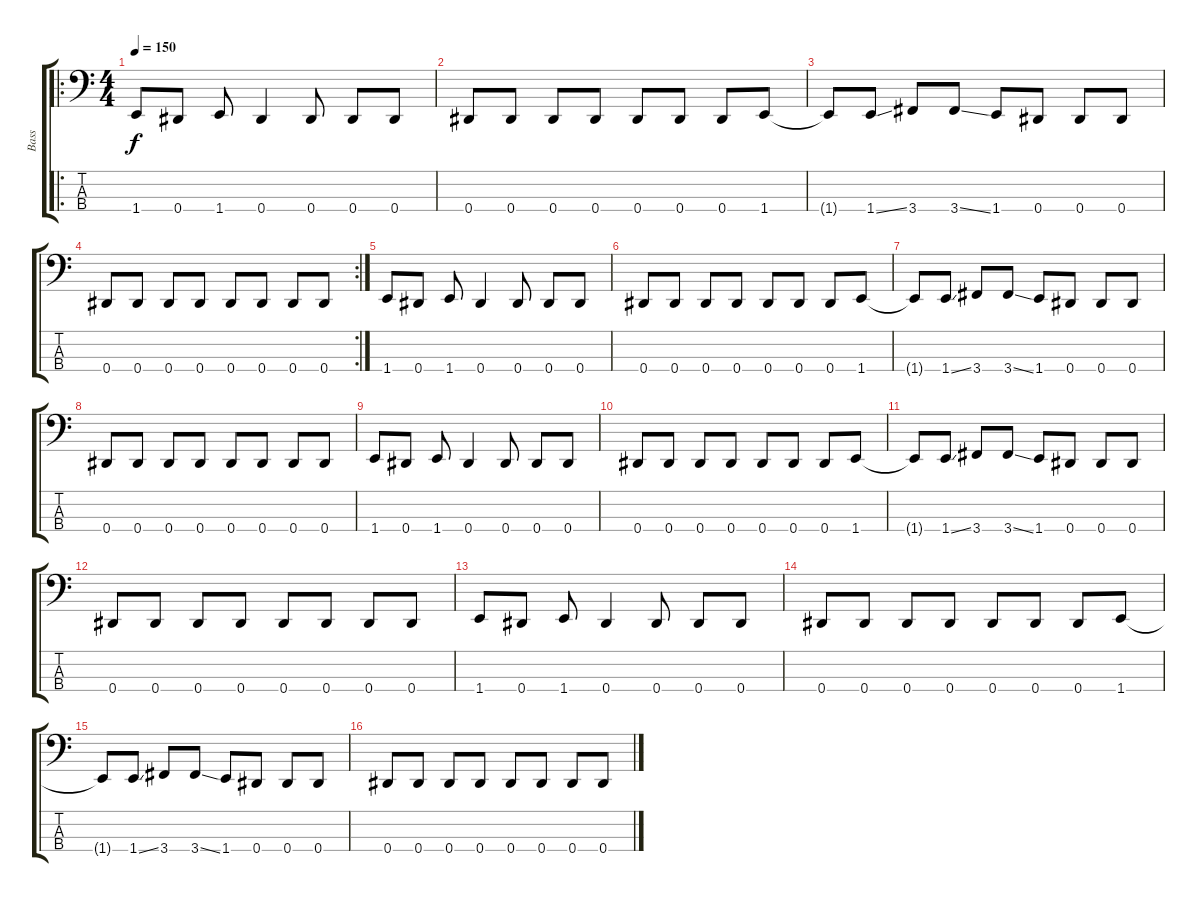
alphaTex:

\track ("Bass" "Bass") {instrument electricbassfinger}
\staff {score tabs}
\tuning (Gb2 Db2 Ab1 Eb1) {hide}
\ro
\ts (4 4)
\tempo 150
\clef f4
\ks c
1.4.8{dy f} 0.4.8 1.4.8 0.4.4 0.4.8 0.4.8 0.4.8 |
0.4.8 0.4.8 0.4.8 0.4.8 0.4.8 0.4.8 0.4.8 1.4.8 |
1.4{t}.8 1.4{ss}.8 3.4.8 3.4{ss}.8 1.4.8 0.4.8 0.4.8 0.4.8 |
\rc 2
0.4.8 0.4.8 0.4.8 0.4.8 0.4.8 0.4.8 0.4.8 0.4.8 |
1.4.8 0.4.8 1.4.8 0.4.4 0.4.8 0.4.8 0.4.8 |
0.4.8 0.4.8 0.4.8 0.4.8 0.4.8 0.4.8 0.4.8 1.4.8 |
1.4{t}.8 1.4{ss}.8 3.4.8 3.4{ss}.8 1.4.8 0.4.8 0.4.8 0.4.8 |
0.4.8 0.4.8 0.4.8 0.4.8 0.4.8 0.4.8 0.4.8 0.4.8 |
1.4.8 0.4.8 1.4.8 0.4.4 0.4.8 0.4.8 0.4.8 |
0.4.8 0.4.8 0.4.8 0.4.8 0.4.8 0.4.8 0.4.8 1.4.8 |
1.4{t}.8 1.4{ss}.8 3.4.8 3.4{ss}.8 1.4.8 0.4.8 0.4.8 0.4.8 |
0.4.8 0.4.8 0.4.8 0.4.8 0.4.8 0.4.8 0.4.8 0.4.8 |
1.4.8 0.4.8 1.4.8 0.4.4 0.4.8 0.4.8 0.4.8 |
0.4.8 0.4.8 0.4.8 0.4.8 0.4.8 0.4.8 0.4.8 1.4.8 |
1.4{t}.8 1.4{ss}.8 3.4.8 3.4{ss}.8 1.4.8 0.4.8 0.4.8 0.4.8 |
0.4.8 0.4.8 0.4.8 0.4.8 0.4.8 0.4.8 0.4.8 0.4.8
